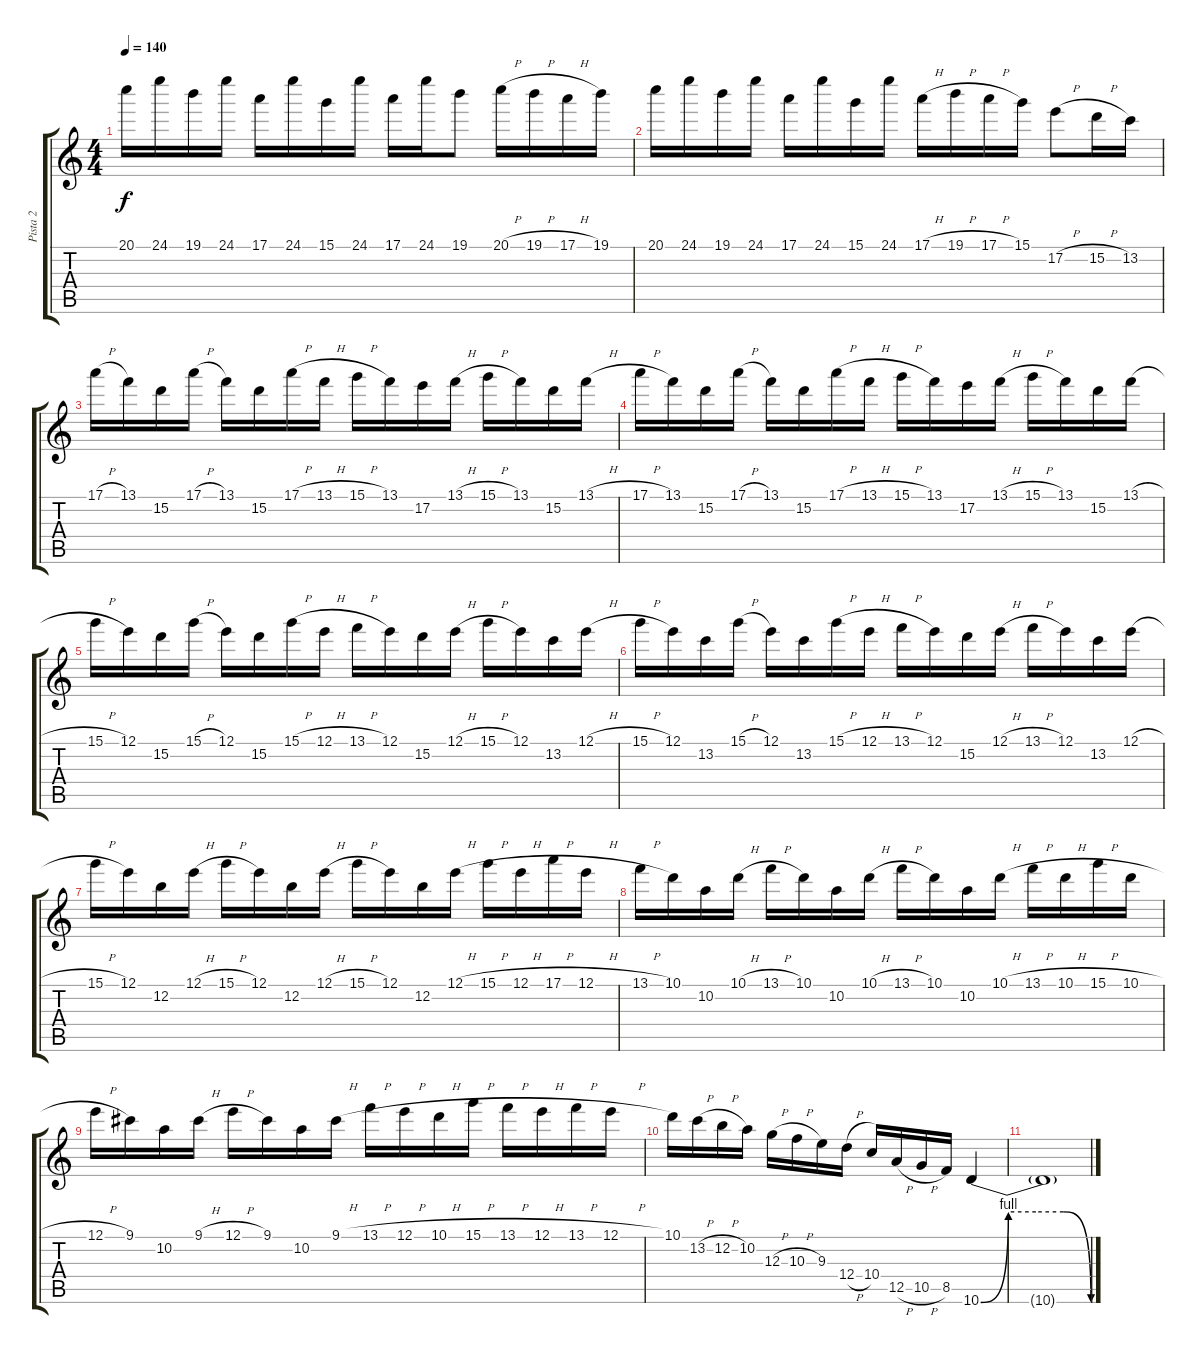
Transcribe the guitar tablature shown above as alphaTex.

\track ("Pista 2" "Pista 2") {instrument acousticguitarnylon}
\staff {score tabs}
\tuning (E4 B3 G3 D3 A2 E2) {hide}
\ts (4 4)
\tempo 140
\clef g2
\ks c
20.1.16{dy f} 24.1.16 19.1.16 24.1.16 17.1.16 24.1.16 15.1.16 24.1.16 17.1.16 24.1.16 19.1.8 20.1{h}.16 19.1{h}.16 17.1{h}.16 19.1.16 |
20.1.16 24.1.16 19.1.16 24.1.16 17.1.16 24.1.16 15.1.16 24.1.16 17.1{h}.16 19.1{h}.16 17.1{h}.16 15.1.16 17.2{h}.8 15.2{h}.16 13.2.16 |
17.1{h}.16 13.1.16 15.2.16 17.1{h}.16 13.1.16 15.2.16 17.1{h}.16 13.1{h}.16 15.1{h}.16 13.1.16 17.2.16 13.1{h}.16 15.1{h}.16 13.1.16 15.2.16 13.1{h}.16 |
17.1{h}.16 13.1.16 15.2.16 17.1{h}.16 13.1.16 15.2.16 17.1{h}.16 13.1{h}.16 15.1{h}.16 13.1.16 17.2.16 13.1{h}.16 15.1{h}.16 13.1.16 15.2.16 13.1{h}.16 |
15.1{h}.16 12.1.16 15.2.16 15.1{h}.16 12.1.16 15.2.16 15.1{h}.16 12.1{h}.16 13.1{h}.16 12.1.16 15.2.16 12.1{h}.16 15.1{h}.16 12.1.16 13.2.16 12.1{h}.16 |
15.1{h}.16 12.1.16 13.2.16 15.1{h}.16 12.1.16 13.2.16 15.1{h}.16 12.1{h}.16 13.1{h}.16 12.1.16 15.2.16 12.1{h}.16 13.1{h}.16 12.1.16 13.2.16 12.1{h}.16 |
15.1{h}.16 12.1.16 12.2.16 12.1{h}.16 15.1{h}.16 12.1.16 12.2.16 12.1{h}.16 15.1{h}.16 12.1.16 12.2.16 12.1{h}.16 15.1{h}.16 12.1{h}.16 17.1{h}.16 12.1{h}.16 |
13.1{h}.16 10.1.16 10.2.16 10.1{h}.16 13.1{h}.16 10.1.16 10.2.16 10.1{h}.16 13.1{h}.16 10.1.16 10.2.16 10.1{h}.16 13.1{h}.16 10.1{h}.16 15.1{h}.16 10.1{h}.16 |
12.1{h}.16 9.1.16 10.2.16 9.1{h}.16 12.1{h}.16 9.1.16 10.2.16 9.1{h}.16 13.1{h}.16 12.1{h}.16 10.1{h}.16 15.1{h}.16 13.1{h}.16 12.1{h}.16 13.1{h}.16 12.1{h}.16 |
10.1.16 13.2{h}.16 12.2{h}.16 10.2.16 12.3{h}.16 10.3{h}.16 9.3.16 12.4{h}.16 10.4.16 12.5{h}.16 10.5{h}.16 8.5.16 10.6{be (custom 0 0 15 4 30 4 45 4 60 0)}.4 |
10.6{t}.1
